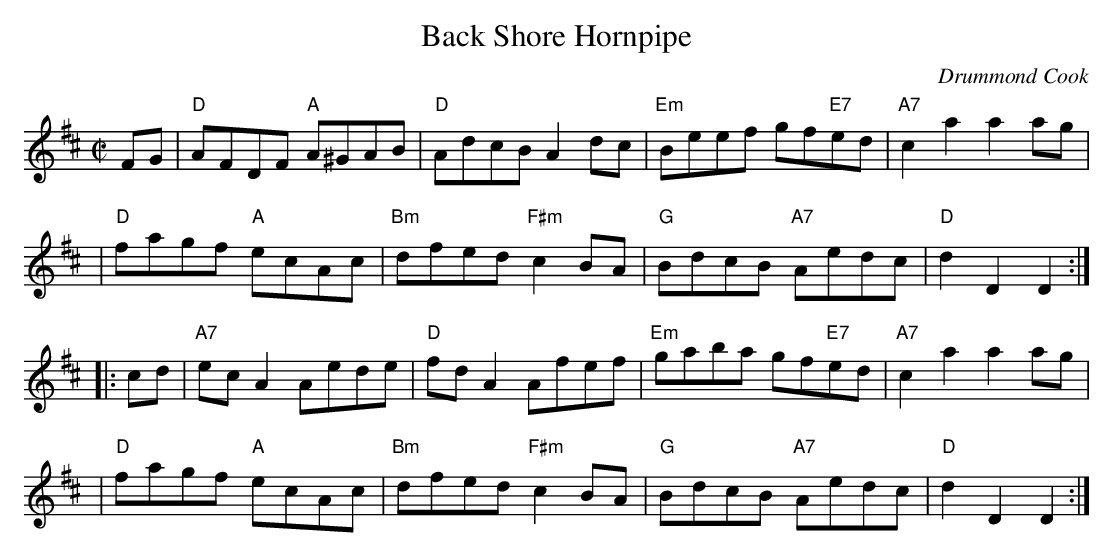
X:1
T: Back Shore Hornpipe
C: Drummond Cook
M: C|
L: 1/8
K: D
FG \
| "D"AFDF "A"A^GAB | "D"AdcB A2dc \
| "Em"Beef gf"E7"ed | "A7"c2a2 a2ag |
| "D"fagf "A"ecAc | "Bm"dfed "F#m"c2BA \
| "G"BdcB "A7"Aedc | "D"d2D2 D2 :|
|: cd \
| "A7"ecA2 Aede | "D"fdA2 Afef \
| "Em"gaba gf"E7"ed | "A7"c2a2 a2ag |
| "D"fagf "A"ecAc | "Bm"dfed "F#m"c2BA \
| "G"BdcB "A7"Aedc | "D"d2D2 D2 :|
